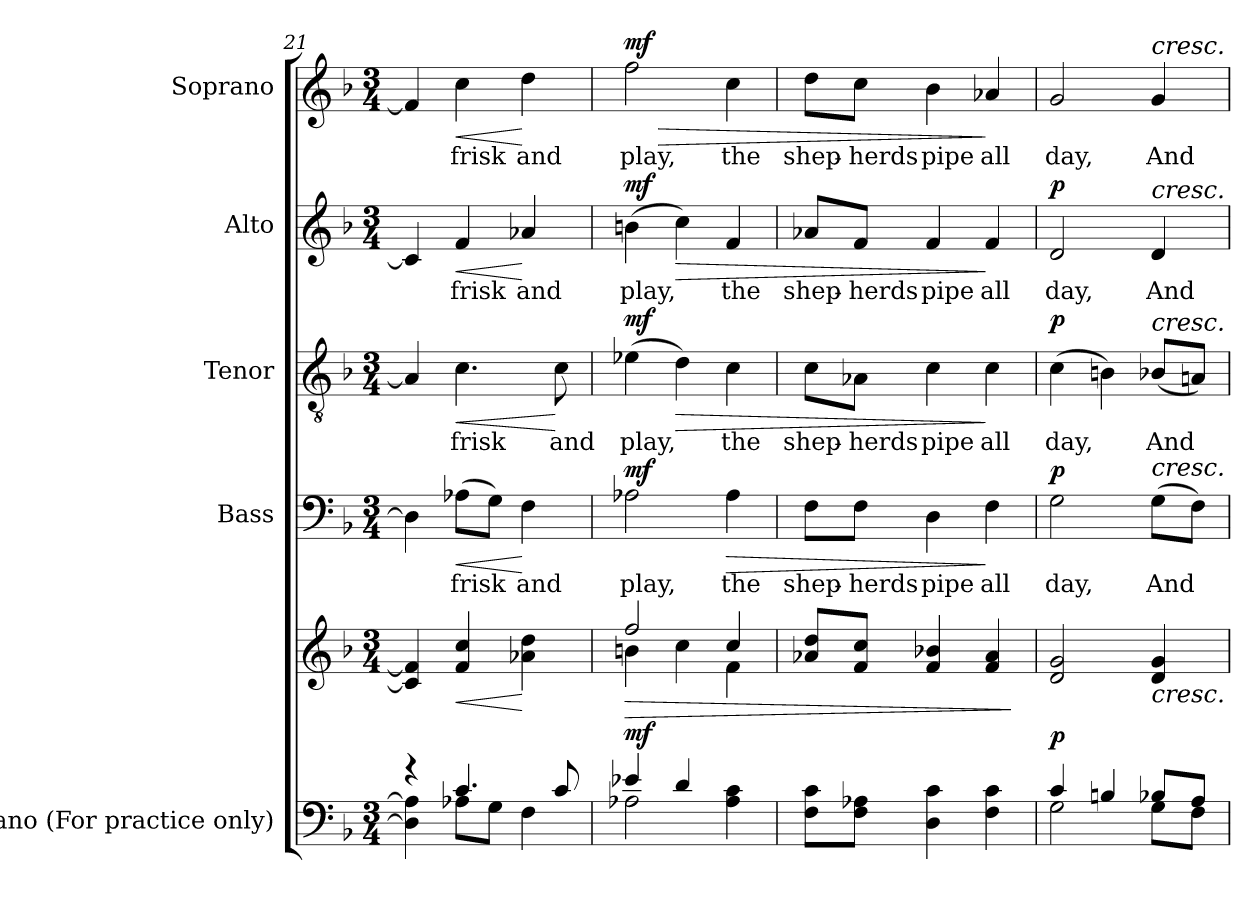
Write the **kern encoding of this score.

**kern	**kern	**dynam	**kern	**text	**dynam	**kern	**text	**dynam	**kern	**text	**dynam	**kern	**text	**dynam
*part5	*part5	*part5	*part4	*part4	*part4	*part3	*part3	*part3	*part2	*part2	*part2	*part1	*part1	*part1
*staff6	*staff5	*staff5/6	*staff4	*staff4	*staff4	*staff3	*staff3	*staff3	*staff2	*staff2	*staff2	*staff1	*staff1	*staff1
*I"Piano (For practice only)	*	*	*I"Bass	*	*	*I"Tenor	*	*	*I"Alto	*	*	*I"Soprano	*	*
*I'Pno.	*	*	*I'B.	*	*	*I'T.	*	*	*I'A.	*	*	*I'S.	*	*
*clefF4	*clefG2	*	*clefF4	*	*	*clefGv2	*	*	*clefG2	*	*	*clefG2	*	*
*	*	*	*	*	*	*ITrd7c12	*	*	*	*	*	*	*	*
*k[b-]	*k[b-]	*	*k[b-]	*	*	*k[b-]	*	*	*k[b-]	*	*	*k[b-]	*	*
*F:	*F:	*	*F:	*	*	*F:	*	*	*F:	*	*	*F:	*	*
*M3/4	*M3/4	*	*M3/4	*	*	*M3/4	*	*	*M3/4	*	*	*M3/4	*	*
=21	=21	=21	=21	=21	=21	=21	=21	=21	=21	=21	=21	=21	=21	=21
*^	*	*	*	*	*	*	*	*	*	*	*	*	*	*
4r	4D-i\] 4A-i]	4ci/] 4fi]	.	4D-i\]	.	.	4AA-i/]	.	.	4ci/]	.	.	4fi/]	.	.
!	!	!	!LO:HP:b	!	!	!	!	!	!	!	!	!	!	!	!
!	!	!	!	!	!LO:LY:b:color=#000000	!LO:HP:b	!	!	!	!	!	!	!	!	!
!	!	!	!	!	!	!	!	!LO:LY:b:color=#000000	!LO:HP:b	!	!	!	!	!	!
!	!	!	!	!	!	!	!	!	!	!	!LO:LY:b:color=#000000	!LO:HP:b	!	!	!
!	!	!	!	!	!	!	!	!	!	!	!	!	!	!LO:LY:b:color=#000000	!LO:HP:b
4.ci/	8A-Xi\L	4fi/ 4cci	<	(8A-Xi\L	frisk	<	4.Ci\	frisk	<	4fi/	frisk	<	4cci\	frisk	<
.	8Gi\J	.	.	8Gi\J)	.	.	.	.	.	.	.	.	.	.	.
!	!	!	!	!	!LO:LY:b:color=#000000	!	!	!	!	!	!	!	!	!	!
!	!	!	!	!	!	!	!	!	!	!	!LO:LY:b:color=#000000	!	!	!	!
!	!	!	!	!	!	!	!	!	!	!	!	!	!	!LO:LY:b:color=#000000	!
.	4Fi\	4a-Xi\ 4ddi	[	4Fi\	and	[	.	.	.	4a-Xi/	and	[	4ddi\	and	[
!	!	!	!	!	!	!	!	!LO:LY:b:color=#000000	!	!	!	!	!	!	!
8ci/	.	.	.	.	.	.	8Ci\	and	[	.	.	.	.	.	.
=22	=22	=22	=22	=22	=22	=22	=22	=22	=22	=22	=22	=22	=22	=22	=22
*	*	*^	*	*	*	*	*	*	*	*	*	*	*	*	*
!	!	!	!	!LO:HP:b	!	!	!	!	!	!	!	!	!	!	!	!
!	!	!	!	!	!	!LO:LY:b:color=#000000	!	!	!	!	!	!	!	!	!	!
!	!	!	!	!	!	!	!	!	!LO:LY:b:color=#000000	!	!	!	!	!	!	!
!	!	!	!	!	!	!	!	!	!	!	!	!LO:LY:b:color=#000000	!	!	!	!
!	!	!	!	!	!	!	!	!	!	!	!	!	!	!	!LO:LY:b:color=#000000	!LO:HP:b
4e-Xi/	2A-Xi\	2ffi/	4bni\	> mf	2A-Xi\	play,	mf	(4E-Xi\	play,	mf	(4bni\	play,	mf	2ffi\	play,	> mf
!	!	!	!	!	!	!	!	!	!	!LO:HP:b	!	!	!LO:HP:b	!	!	!
4di/	.	.	4cci\	.	.	.	.	4Di\)	.	>	4cci\)	.	>	.	.	.
!	!	!	!	!	!	!LO:LY:b:color=#000000	!LO:HP:b	!	!	!	!	!	!	!	!	!
!	!	!	!	!	!	!	!	!	!LO:LY:b:color=#000000	!	!	!	!	!	!	!
!	!	!	!	!	!	!	!	!	!	!	!	!LO:LY:b:color=#000000	!	!	!	!
!	!	!	!	!	!	!	!	!	!	!	!	!	!	!	!LO:LY:b:color=#000000	!
4ryy	4A-i\ 4ci	4cci/	4fi\	.	4A-i\	the	>	4Ci\	the	.	4fi/	the	.	4cci\	the	.
*v	*v	*	*	*	*	*	*	*	*	*	*	*	*	*	*	*
*	*v	*v	*	*	*	*	*	*	*	*	*	*	*	*	*
=23	=23	=23	=23	=23	=23	=23	=23	=23	=23	=23	=23	=23	=23	=23
*^	*^	*	*	*	*	*	*	*	*	*	*	*	*	*
!	!	!	!	!	!	!LO:LY:b:color=#000000	!	!	!	!	!	!	!	!	!	!
*v	*v	*	*	*	*	*	*	*	*	*	*	*	*	*	*	*
*	*v	*v	*	*	*	*	*	*	*	*	*	*	*	*	*
*^	*^	*	*	*	*	*	*	*	*	*	*	*	*	*
!	!	!	!	!	!	!	!	!	!LO:LY:b:color=#000000	!	!	!	!	!	!	!
*v	*v	*	*	*	*	*	*	*	*	*	*	*	*	*	*	*
*	*v	*v	*	*	*	*	*	*	*	*	*	*	*	*	*
*^	*^	*	*	*	*	*	*	*	*	*	*	*	*	*
!	!	!	!	!	!	!	!	!	!	!	!	!LO:LY:b:color=#000000	!	!	!	!
*v	*v	*	*	*	*	*	*	*	*	*	*	*	*	*	*	*
*	*v	*v	*	*	*	*	*	*	*	*	*	*	*	*	*
*^	*^	*	*	*	*	*	*	*	*	*	*	*	*	*
!	!	!	!	!	!	!	!	!	!	!	!	!	!	!	!LO:LY:b:color=#000000	!
*v	*v	*	*	*	*	*	*	*	*	*	*	*	*	*	*	*
*	*v	*v	*	*	*	*	*	*	*	*	*	*	*	*	*
8Fi\ 8ciL	8a-Xi/ 8ddiL	.	8Fi\L	shep-	.	8Ci\L	shep-	.	8a-Xi/L	shep-	.	8ddi\L	shep-	.
!	!	!	!	!LO:LY:b:color=#000000	!	!	!	!	!	!	!	!	!	!
!	!	!	!	!	!	!	!LO:LY:b:color=#000000	!	!	!	!	!	!	!
!	!	!	!	!	!	!	!	!	!	!LO:LY:b:color=#000000	!	!	!	!
!	!	!	!	!	!	!	!	!	!	!	!	!	!LO:LY:b:color=#000000	!
8Fi\ 8A-XiJ	8fi/ 8cciJ	.	8Fi\J	-herds	.	8AA-Xi\J	-herds	.	8fi/J	-herds	.	8cci\J	-herds	.
!	!	!	!	!LO:LY:b:color=#000000	!	!	!	!	!	!	!	!	!	!
!	!	!	!	!	!	!	!LO:LY:b:color=#000000	!	!	!	!	!	!	!
!	!	!	!	!	!	!	!	!	!	!LO:LY:b:color=#000000	!	!	!	!
!	!	!	!	!	!	!	!	!	!	!	!	!	!LO:LY:b:color=#000000	!
4Di\ 4ci	4fi/ 4b-Xi	.	4Di\	pipe	.	4Ci\	pipe	.	4fi/	pipe	.	4b-i\	pipe	.
!	!	!	!	!LO:LY:b:color=#000000	!	!	!	!	!	!	!	!	!	!
!	!	!	!	!	!	!	!LO:LY:b:color=#000000	!	!	!	!	!	!	!
!	!	!	!	!	!	!	!	!	!	!LO:LY:b:color=#000000	!	!	!	!
!	!	!	!	!	!	!	!	!	!	!	!	!	!LO:LY:b:color=#000000	!
4Fi\ 4ci	4fi/ 4a-i	.	4Fi\	all	]	4Ci\	all	]	4fi/	all	]	4a-Xi/	all	]
.	.	]	.	.	.	.	.	.	.	.	.	.	.	.
=24	=24	=24	=24	=24	=24	=24	=24	=24	=24	=24	=24	=24	=24	=24
*^	*	*	*	*	*	*	*	*	*	*	*	*	*	*
!	!	!	!	!	!LO:LY:b:color=#000000	!	!	!	!	!	!	!	!	!	!
!	!	!	!	!	!	!	!	!LO:LY:b:color=#000000	!	!	!	!	!	!	!
!	!	!	!	!	!	!	!	!	!	!	!LO:LY:b:color=#000000	!	!	!	!
!	!	!	!	!	!	!	!	!	!	!	!	!	!	!LO:LY:b:color=#000000	!
4ci/	2Gi\	2di/ 2gi	p	2Gi\	day,	p	(4Ci\	day,	p	2di/	day,	p	2gi/	day,	.
4Bni/	.	.	.	.	.	.	4BBni\)	.	.	.	.	.	.	.	.
!	!	!	!	!	!LO:LY:b:color=#000000	!	!	!	!	!	!	!	!	!	!
!	!	!	!	!	!	!	!	!LO:LY:b:color=#000000	!	!	!	!	!	!	!
!	!	!	!	!	!	!	!	!	!	!	!LO:LY:b:color=#000000	!	!	!	!
!	!	!	!	!	!	!	!	!	!	!	!	!	!LO:TX:a:i:t=cresc.	!	!
!	!	!	!	!	!	!	!	!	!	!LO:TX:a:i:t=cresc.	!	!	!	!	!
!	!	!	!	!	!	!	!LO:TX:a:i:t=cresc.	!	!	!	!	!	!	!	!
!	!	!	!	!LO:TX:a:i:t=cresc.	!	!	!	!	!	!	!	!	!	!	!
!	!	!LO:TX:b:i:t=cresc.	!	!	!	!	!	!	!	!	!	!	!	!	!
!	!	!	!	!	!	!	!	!	!	!	!	!	!	!LO:LY:b:color=#000000	!
8B-Xi/L	8Gi\L	4di/ 4gi	.	(8Gi\L	And	.	(8BB-Xi/L	And	.	4di/	And	.	4gi/	And	.
8Ai/J	8Fi\J	.	.	8Fi\J)	.	.	8AAni/J)	.	.	.	.	.	.	.	.
*v	*v	*	*	*	*	*	*	*	*	*	*	*	*	*	*
=	=	=	=	=	=	=	=	=	=	=	=	=	=	=
*-	*-	*-	*-	*-	*-	*-	*-	*-	*-	*-	*-	*-	*-	*-
